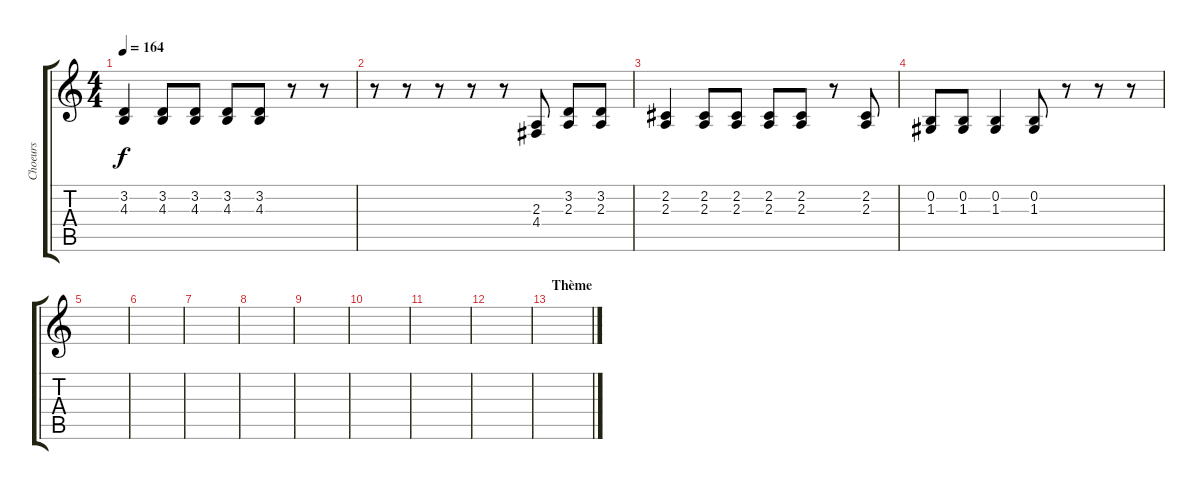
\track ("Choeurs" "Choeurs") {instrument frenchhorn}
\staff {score tabs}
\tuning (E4 B3 G3 D3 A2 E2) {hide}
\ts (4 4)
\tempo 164
\clef g2
\ks c
(3.2 4.3).4{dy f} (3.2 4.3).8 (3.2 4.3).8 (3.2 4.3).8 (3.2 4.3).8 r.8 r.8 |
r.8 r.8 r.8 r.8 r.8 (2.3 4.4).8 (3.2 2.3).8 (3.2 2.3).8 |
(2.2 2.3).4 (2.2 2.3).8 (2.2 2.3).8 (2.2 2.3).8 (2.2 2.3).8 r.8 (2.2 2.3).8 |
(0.2 1.3).8 (0.2 1.3).8 (0.2 1.3).4 (0.2 1.3).8 r.8 r.8 r.8 |
|
|
|
|
|
|
|
|
\section ("" "Thème")
